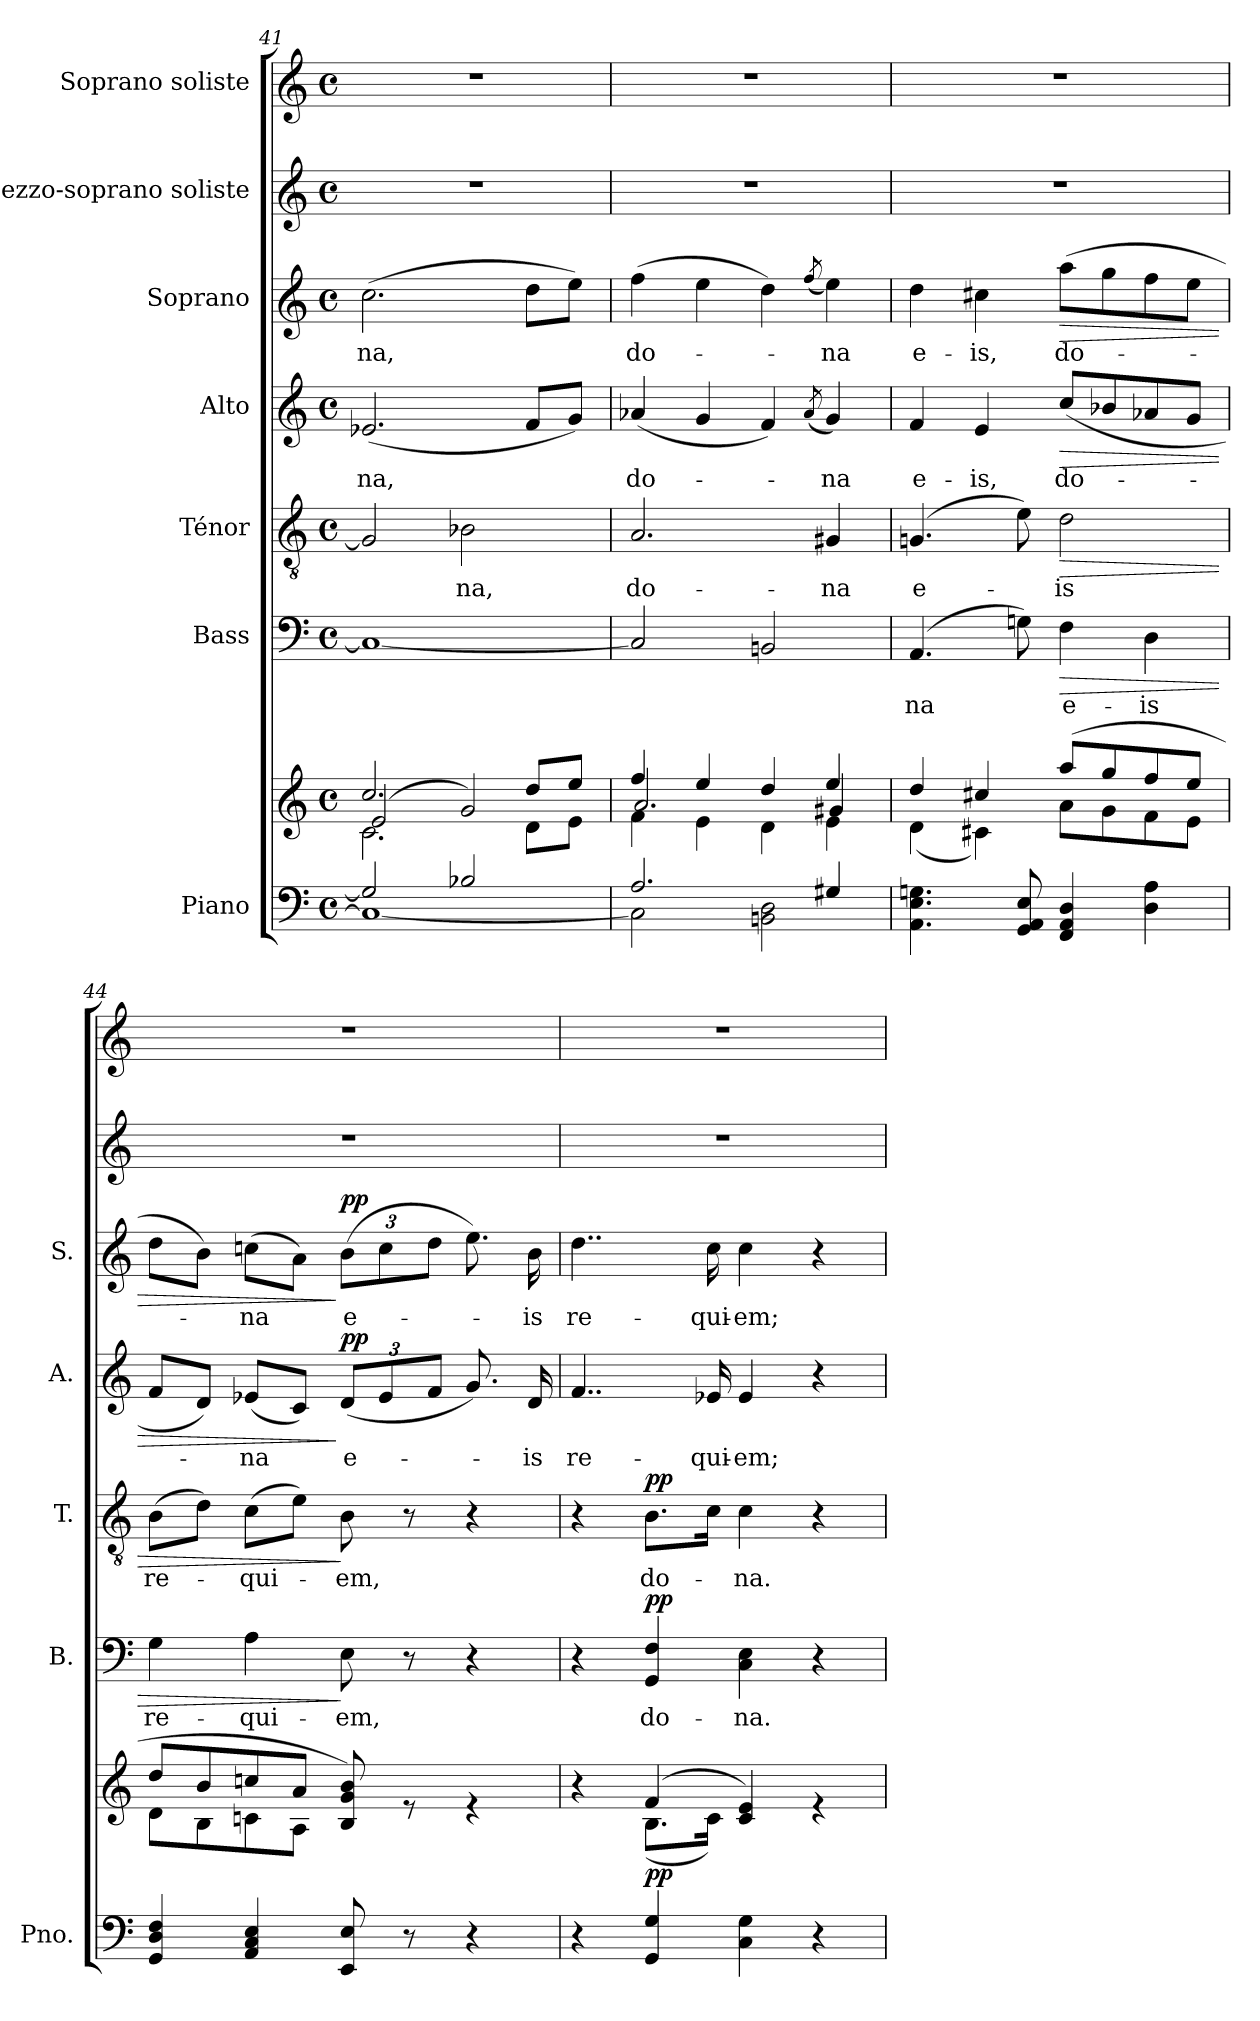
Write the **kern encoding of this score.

**kern	**kern	**dynam	**kern	**text	**dynam	**kern	**text	**dynam	**kern	**text	**dynam	**kern	**text	**dynam	**kern	**kern
*part7	*part7	*part7	*part6	*part6	*part6	*part5	*part5	*part5	*part4	*part4	*part4	*part3	*part3	*part3	*part2	*part1
*staff8	*staff7	*staff7/8	*staff6	*staff6	*staff6	*staff5	*staff5	*staff5	*staff4	*staff4	*staff4	*staff3	*staff3	*staff3	*staff2	*staff1
*I"Piano	*	*	*I"Bass	*	*	*I"Ténor	*	*	*I"Alto	*	*	*I"Soprano	*	*	*I"Mezzo-soprano soliste	*I"Soprano soliste
*I'Pno.	*	*	*I'B.	*	*	*I'T.	*	*	*I'A.	*	*	*I'S.	*	*	*	*
*clefF4	*clefG2	*	*clefF4	*	*	*clefGv2	*	*	*clefG2	*	*	*clefG2	*	*	*clefG2	*clefG2
*	*	*	*	*	*	*	*	*	*ITrd2c3	*	*	*	*	*	*	*
*k[]	*k[]	*	*k[]	*	*	*k[]	*	*	*k[f#c#g#]	*	*	*k[]	*	*	*k[]	*k[]
*M4/4	*M4/4	*	*M4/4	*	*	*M4/4	*	*	*M4/4	*	*	*M4/4	*	*	*M4/4	*M4/4
*met(c)	*met(c)	*	*met(c)	*	*	*met(c)	*	*	*met(c)	*	*	*met(c)	*	*	*met(c)	*met(c)
=41	=41	=41	=41	=41	=41	=41	=41	=41	=41	=41	=41	=41	=41	=41	=41	=41
*^	*^	*	*	*	*	*	*	*	*	*	*	*	*	*	*	*
*	*	*	*^	*	*	*	*	*	*	*	*	*	*	*	*	*	*	*
2G/]	1C_	2.cc/	2.c\	(2e/	.	1C_	.	.	2G/]	.	.	(>2.cni/	-na,	.	(2.cc\	-na,	.	1r	1r
2B-X/	.	.	.	2g/)	.	.	.	.	2B-X\	-na,	.	.	.	.	.	.	.	.	.
.	.	8dd/L	8d\L	.	.	.	.	.	.	.	.	8di/L	.	.	8dd\L	.	.	.	.
.	.	8ee/J	8e\J	.	.	.	.	.	.	.	.	8ei/J)	.	.	8ee\J)	.	.	.	.
=42	=42	=42	=42	=42	=42	=42	=42	=42	=42	=42	=42	=42	=42	=42	=42	=42	=42	=42	=42
2.A/	2C\]	4ff/	4f\	2.a/	.	2C/]	.	.	2.A/	do-	.	(>4fni/	do-	.	(4ff\	do-	.	1r	1r
.	.	4ee/	4e\	.	.	.	.	.	.	.	.	4ei/	.	.	4ee\	.	.	.	.
.	2BBn\ 2D\	4dd/	4d\	.	.	2BBn/	.	.	.	.	.	4di/)	.	.	4dd\)	.	.	.	.
.	.	.	.	.	.	.	.	.	.	.	.	(8qf/	.	.	(8qff/	.	.	.	.
4G#X/	.	4ee/	4e\	4g#X/	.	.	.	.	4G#X/	-na	.	4ei/)	-na	.	4ee\)	-na	.	.	.
*v	*v	*	*	*	*	*	*	*	*	*	*	*	*	*	*	*	*	*	*
*	*	*v	*v	*	*	*	*	*	*	*	*	*	*	*	*	*	*	*
=43	=43	=43	=43	=43	=43	=43	=43	=43	=43	=43	=43	=43	=43	=43	=43	=43	=43
4.AA\ 4.E\ 4.Gn\	4dd/	(4d\	.	(4.AA/	-na	.	(4.Gn/	e-	.	4di/	e-	.	4dd\	e-	.	1r	1r
.	4cc#X/	4c#X\)	.	.	.	.	.	.	.	4c#i/	-is,	.	4cc#X\	-is,	.	.	.
8GG/ 8AA/ 8E/	.	.	.	8Gn\)	.	.	8e\)	.	.	.	.	.	.	.	.	.	.
!	!	!	!	!	!	!LO:HP:b	!	!	!LO:HP:b	!	!	!LO:HP:b	!	!	!LO:HP:b	!	!
4FF/ 4AA/ 4D/	(8aa/L	8a\L	.	4F\	e-	>	2d\	-is	>	(>8ai/L	do-	>	(8aa\L	do-	>	.	.
.	8gg/	8g\	.	.	.	.	.	.	.	8gni/	.	.	8gg\	.	.	.	.
4D\ 4A\	8ff/	8f\	.	4D\	-is	.	.	.	.	8fni/	.	.	8ff\	.	.	.	.
.	8ee/J	8e\J	.	.	.	.	.	.	.	8ei/J	.	.	8ee\J	.	.	.	.
=44	=44	=44	=44	=44	=44	=44	=44	=44	=44	=44	=44	=44	=44	=44	=44	=44	=44
4GG/ 4D/ 4F/	8dd/L	8d\L	.	4G\	re-	.	(8B\L	re-	.	8di/L	.	.	8dd\L	.	.	1r	1r
.	8b/	8B\	.	.	.	.	8d\J)	.	.	8Bi/J)	.	.	8b\J)	.	.	.	.
4AA/ 4C/ 4E/	8ccn/	8cn\	.	4A\	-qui-	.	(8c\L	-qui-	.	(>8cni/L	-na	.	(8ccn\L	-na	.	.	.
.	8a/J	8A\J	.	.	.	.	8e\J)	.	.	8Ai/J)	.	.	8a\J)	.	.	.	.
*	*	*	*	*	*	*	*	*	*	*Xbrackettup	*	*	*Xbrackettup	*	*	*	*
!	!	!	!	!	!	!	!	!	!	!	!	!LO:DY:n=1:a	!	!	!LO:DY:n=1:a	!	!
8EE/ 8E/	8B/ 8g/ 8b/)	2ryy	.	8E\	-em,	]	8B\	-em,	]	(>12Bi/L	e-	] pp	(12b\L	e-	] pp	.	.
.	.	.	.	.	.	.	.	.	.	12ci/	.	.	12cc\	.	.	.	.
8r	8re	.	.	8r	.	.	8r	.	.	.	.	.	.	.	.	.	.
.	.	.	.	.	.	.	.	.	.	12di/J	.	.	12dd\J	.	.	.	.
4r	4re	.	.	4r	.	.	4r	.	.	8.ei/)	.	.	8.ee\)	.	.	.	.
.	.	.	.	.	.	.	.	.	.	16Bi/	-is	.	16b\	-is	.	.	.
=45	=45	=45	=45	=45	=45	=45	=45	=45	=45	=45	=45	=45	=45	=45	=45	=45	=45
4r	4r	4ryy	.	4r	.	.	4r	.	.	4..di/	re-	.	4..dd\	re-	.	1r	1r
!	!	!	!LO:DY:a=2	!	!	!LO:DY:a	!	!	!LO:DY:a	!	!	!	!	!	!	!	!
4GG/ 4G/	(4f/	(8.B\L	pp	4GG/ 4F/	do-	pp	8.B\L	do-	pp	.	.	.	.	.	.	.	.
.	.	16c\Jk)	.	.	.	.	16c\Jk	.	.	16cni/	-qui-	.	16cc\	-qui-	.	.	.
4C\ 4G\	4c/ 4e/)	2ryy	.	4C\ 4E\	-na.	.	4c\	-na.	.	4ci/	-em;	.	4cc\	-em;	.	.	.
4r	4re	.	.	4r	.	.	4r	.	.	4r	.	.	4r	.	.	.	.
*	*v	*v	*	*	*	*	*	*	*	*	*	*	*	*	*	*	*
=	=	=	=	=	=	=	=	=	=	=	=	=	=	=	=	=
*-	*-	*-	*-	*-	*-	*-	*-	*-	*-	*-	*-	*-	*-	*-	*-	*-
